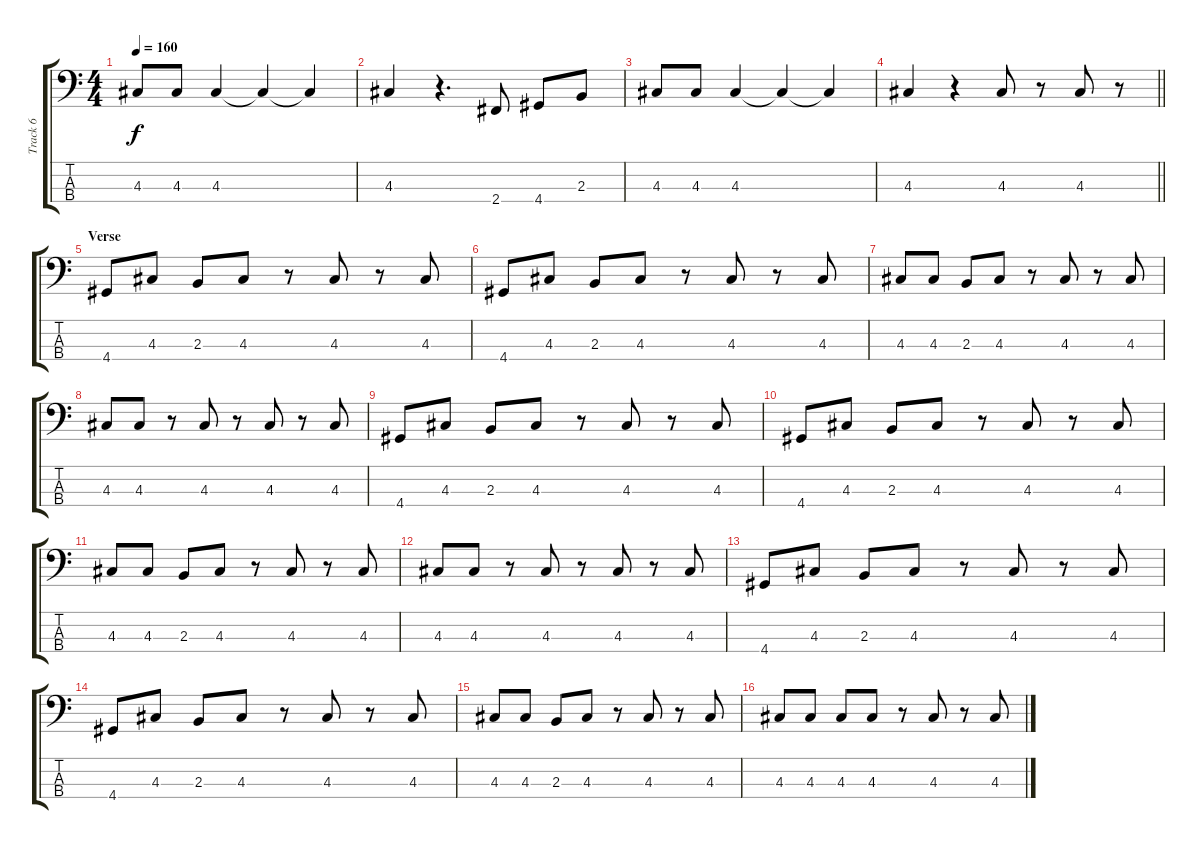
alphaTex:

\track ("Track 6" "Track 6") {instrument electricbassfinger}
\staff {score tabs}
\tuning (G2 D2 A1 E1) {hide}
\ts (4 4)
\tempo 160
\clef f4
\ks c
4.3.8{dy f} 4.3.8 4.3.4 4.3{t}.4 4.3{t}.4 |
4.3.4 r.4{d} 2.4.8 4.4.8 2.3.8 |
4.3.8 4.3.8 4.3.4 4.3{t}.4 4.3{t}.4 |
\barLineRight lightlight
4.3.4 r.4 4.3.8 r.8 4.3.8 r.8 |
\section ("" "Verse")
4.4.8 4.3.8 2.3.8 4.3.8 r.8 4.3.8 r.8 4.3.8 |
4.4.8 4.3.8 2.3.8 4.3.8 r.8 4.3.8 r.8 4.3.8 |
4.3.8 4.3.8 2.3.8 4.3.8 r.8 4.3.8 r.8 4.3.8 |
4.3.8 4.3.8 r.8 4.3.8 r.8 4.3.8 r.8 4.3.8 |
4.4.8 4.3.8 2.3.8 4.3.8 r.8 4.3.8 r.8 4.3.8 |
4.4.8 4.3.8 2.3.8 4.3.8 r.8 4.3.8 r.8 4.3.8 |
4.3.8 4.3.8 2.3.8 4.3.8 r.8 4.3.8 r.8 4.3.8 |
4.3.8 4.3.8 r.8 4.3.8 r.8 4.3.8 r.8 4.3.8 |
4.4.8 4.3.8 2.3.8 4.3.8 r.8 4.3.8 r.8 4.3.8 |
4.4.8 4.3.8 2.3.8 4.3.8 r.8 4.3.8 r.8 4.3.8 |
4.3.8 4.3.8 2.3.8 4.3.8 r.8 4.3.8 r.8 4.3.8 |
4.3.8 4.3.8 4.3.8 4.3.8 r.8 4.3.8 r.8 4.3.8
